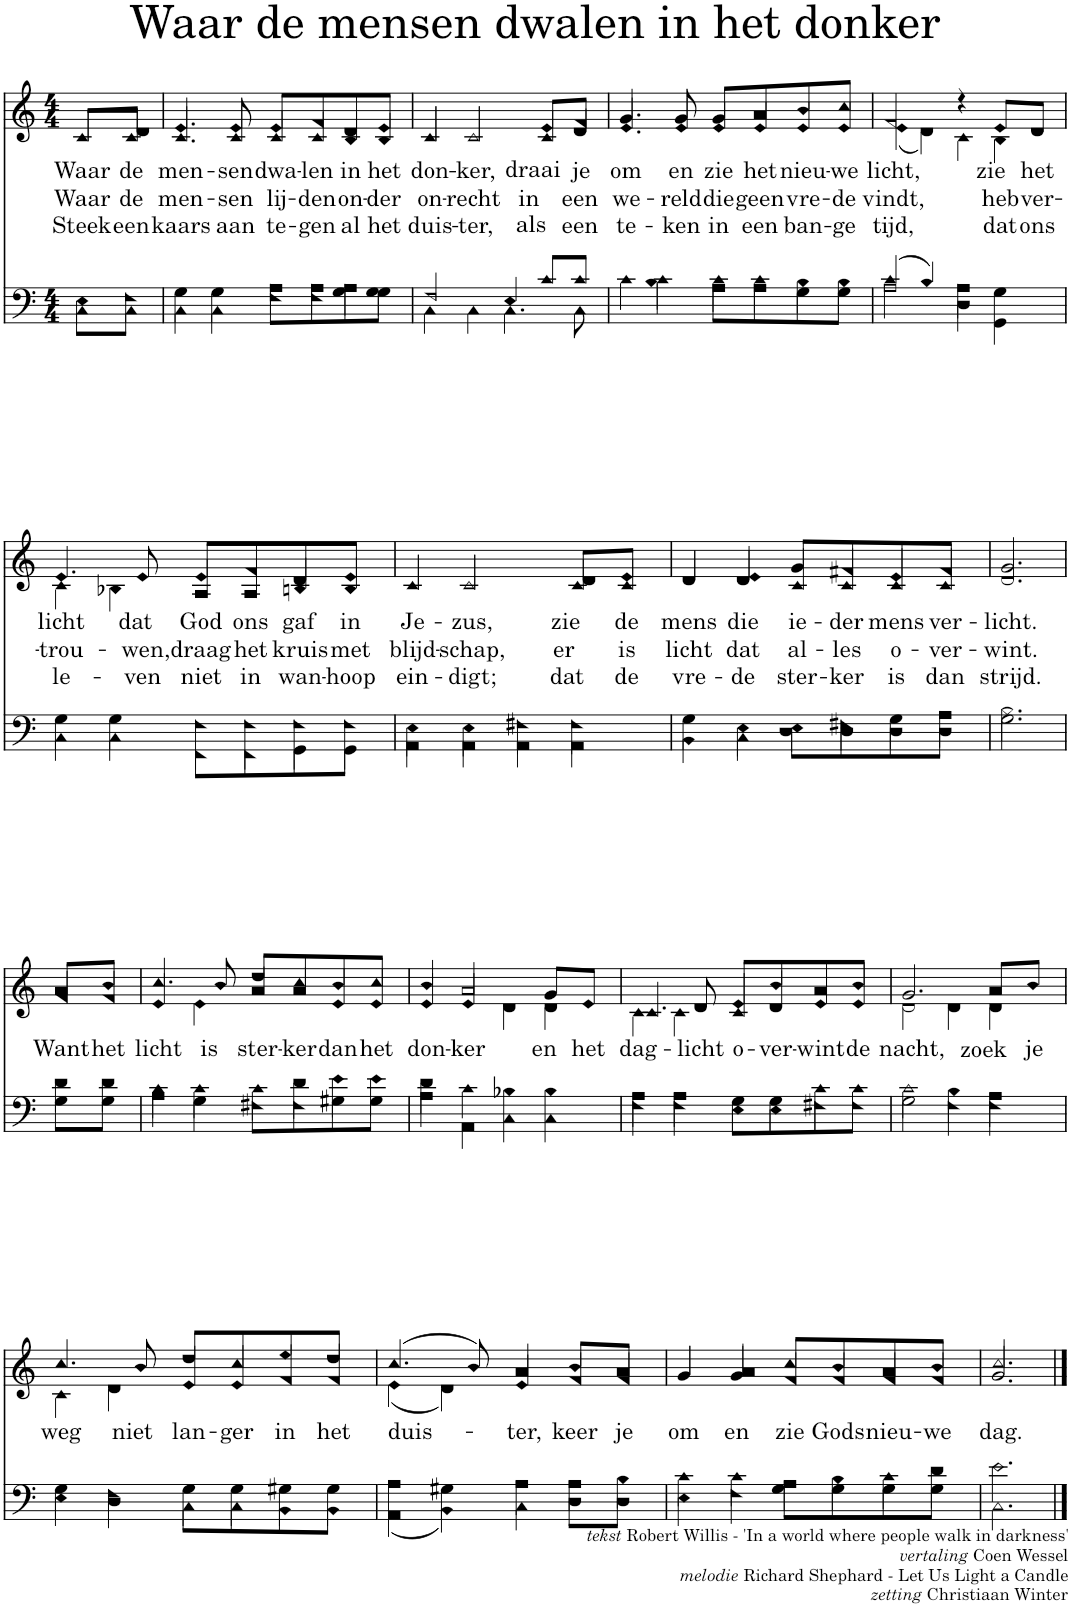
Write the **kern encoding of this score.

**kern	**kern	**text	**text	**text
*part2	*part1	*part1	*part1	*part1
*staff2	*staff1	*staff1	*staff1	*staff1
*I"Men	*I"Women	*	*	*
*clefF4	*clefG2	*	*	*
*k[]	*k[]	*	*	*
*M4/4	*M4/4	*	*	*
=1	=1	=1	=1	=1
*^	*	*	*	*
!	!	!	!LO:LY:b	!LO:LY:b	!LO:LY:b
*	*	*^	*	*	*
8E\L	8C\L	8c/L	8c/L	Waar	Waar	Steek
!	!	!	!	!LO:LY:b	!LO:LY:b	!LO:LY:b
8F\J	8C\J	8d/J	8c/J	de	de	een
=2	=2	=2	=2	=2	=2	=2
!	!	!	!	!LO:LY:b	!LO:LY:b	!LO:LY:b
4G\	4C\	4.e/	4.c/	men-	men-	kaars
4G\	4C\	.	.	.	.	.
!	!	!	!	!LO:LY:b	!LO:LY:b	!LO:LY:b
.	.	8e/	8c/	-sen	-sen	aan
!	!	!	!	!LO:LY:b	!LO:LY:b	!LO:LY:b
8A\L	8F\L	8e/L	8c/L	dwa-	lij-	te-
!	!	!	!	!LO:LY:b	!LO:LY:b	!LO:LY:b
8A\	8F\	8f/	8c/	-len	-den	-gen
!	!	!	!	!LO:LY:b	!LO:LY:b	!LO:LY:b
8A\	8G\	8d/	8B/	in	on-	al
!	!	!	!	!LO:LY:b	!LO:LY:b	!LO:LY:b
8G\J	8G\J	8e/J	8B/J	het	-der	het
=3	=3	=3	=3	=3	=3	=3
!	!	!	!	!LO:LY:b	!LO:LY:b	!LO:LY:b
2F/	4C\	4c/	4c/	don-	on-	duis-
!	!	!	!	!LO:LY:b	!LO:LY:b	!LO:LY:b
.	4C\	2c/	2c/	-ker,	-recht	-ter,
4E/	4.C\	.	.	.	.	.
!	!	!	!	!LO:LY:b	!LO:LY:b	!LO:LY:b
8c/L	.	8e/L	8c/L	draai	in	als
!	!	!	!	!LO:LY:b	!LO:LY:b	!LO:LY:b
8c/J	8C\	8f/J	8d/J	je	een	een
=4	=4	=4	=4	=4	=4	=4
!	!	!	!	!LO:LY:b	!LO:LY:b	!LO:LY:b
4c\	4c\	4.g/	4.e/	om	we-	te-
4c\	4B\	.	.	.	.	.
!	!	!	!	!LO:LY:b	!LO:LY:b	!LO:LY:b
.	.	8g/	8e/	en	reld	-ken
!	!	!	!	!LO:LY:b	!LO:LY:b	!LO:LY:b
8c\L	8A\L	8g/L	8e/L	zie	die	in
!	!	!	!	!LO:LY:b	!LO:LY:b	!LO:LY:b
8c\	8A\	8a/	8e/	het	geen	een
!	!	!	!	!LO:LY:b	!LO:LY:b	!LO:LY:b
8B\	8G\	8b/	8e/	nieu-	vre-	ban-
!	!	!	!	!LO:LY:b	!LO:LY:b	!LO:LY:b
8B\J	8G\J	8cc/J	8e/J	-we	-de	-ge
=5	=5	=5	=5	=5	=5	=5
!	!	!	!	!LO:LY:b	!LO:LY:b	!LO:LY:b
(4c/	2A\	2f/	(4e\	licht,	vindt,	tijd,
4B/)	.	.	4d\)	.	.	.
4A\	4D\	4r	4c\	.	.	.
!	!	!	!	!LO:LY:b	!LO:LY:b	!LO:LY:b
4G\	4GG\	8e/L	4B\	zie	heb	dat
!	!	!	!	!LO:LY:b	!LO:LY:b	!LO:LY:b
.	.	8d/J	.	het	ver-	ons
!!LO:LB:g=z	!!
=6	=6	=6	=6	=6	=6	=6
!	!	!	!	!LO:LY:b	!LO:LY:b	!LO:LY:b
4G\	4C\	4.e/	4c\	licht	-trou-	le-
4G\	4C\	.	4B-X\	.	.	.
!	!	!	!	!LO:LY:b	!LO:LY:b	!LO:LY:b
.	.	8e/	.	dat	-wen,	-ven
!	!	!	!	!LO:LY:b	!LO:LY:b	!LO:LY:b
8F\L	8FF\L	8e/L	8A/L	God	draag	niet
!	!	!	!	!LO:LY:b	!LO:LY:b	!LO:LY:b
8F\	8FF\	8f/	8A/	ons	het	in
!	!	!	!	!LO:LY:b	!LO:LY:b	!LO:LY:b
8F\	8GG\	8d/	8Bn/	gaf	kruis	wan-
!	!	!	!	!LO:LY:b	!LO:LY:b	!LO:LY:b
8F\J	8GG\J	8e/J	8B/J	in	met	-hoop
=7	=7	=7	=7	=7	=7	=7
!	!	!	!	!LO:LY:b	!LO:LY:b	!LO:LY:b
4E\	4AA\	4c/	4c/	Je-	blijd-	ein-
!	!	!	!	!LO:LY:b	!LO:LY:b	!LO:LY:b
4E\	4AA\	2c/	2c/	-zus,	-schap,	-digt;
4F#X\	4AA\	.	.	.	.	.
!	!	!	!	!LO:LY:b	!LO:LY:b	!LO:LY:b
4F#\	4AA\	8d/L	8c/L	zie	er	dat
!	!	!	!	!LO:LY:b	!LO:LY:b	!LO:LY:b
.	.	8e/J	8c/J	de	is	de
=8	=8	=8	=8	=8	=8	=8
!	!	!	!	!LO:LY:b	!LO:LY:b	!LO:LY:b
4G\	4BB\	4d/	4d/	mens	licht	vre-
!	!	!	!	!LO:LY:b	!LO:LY:b	!LO:LY:b
4E\	4C\	4e/	4d/	die	dat	-de
!	!	!	!	!LO:LY:b	!LO:LY:b	!LO:LY:b
8E\L	8D\L	8g/L	8c/L	ie-	al-	ster-
!	!	!	!	!LO:LY:b	!LO:LY:b	!LO:LY:b
8F#X\	8D\	8f#X/	8c/	-der	-les	-ker
!	!	!	!	!LO:LY:b	!LO:LY:b	!LO:LY:b
8G\	8D\	8e/	8c/	mens	o-	is
!	!	!	!	!LO:LY:b	!LO:LY:b	!LO:LY:b
8A\J	8D\J	8f#/J	8c/J	ver-	-ver-	dan
=9	=9	=9	=9	=9	=9	=9
!	!	!	!	!LO:LY:b	!LO:LY:b	!LO:LY:b
2.B\	2.G\	2.g/	2.d/	-licht.	-wint.	strijd.
!!LO:LB:g=z	!!
=10	=10	=10	=10	=10	=10	=10
!	!	!	!	!LO:LY:b	!	!
8d\L	8G\L	8a/L	8f/L	Want	.	.
!	!	!	!	!LO:LY:b	!	!
8d\J	8G\J	8b/J	8f/J	het	.	.
=11	=11	=11	=11	=11	=11	=11
!	!	!	!	!LO:LY:b	!	!
4c\	4A\	4.cc/	4e/	licht	.	.
4c\	4G\	.	4e\	.	.	.
!	!	!	!	!LO:LY:b	!	!
.	.	8b/	.	is	.	.
!	!	!	!	!LO:LY:b	!	!
8c\L	8F#X\L	8dd/L	8a/L	ster-	.	.
!	!	!	!	!LO:LY:b	!	!
8d\	8F#\	8cc/	8a/	-ker	.	.
!	!	!	!	!LO:LY:b	!	!
8e\	8G#X\	8b/	8e/	dan	.	.
!	!	!	!	!LO:LY:b	!	!
8e\J	8G#\J	8cc/J	8e/J	het	.	.
=12	=12	=12	=12	=12	=12	=12
!	!	!	!	!LO:LY:b	!	!
4d\	4A\	4b/	4e/	don-	.	.
!	!	!	!	!LO:LY:b	!	!
4c\	4AA\	2a/	4e/	-ker	.	.
4B-X\	4C\	.	4d\	.	.	.
!	!	!	!	!LO:LY:b	!	!
4B-\	4C\	8g/L	4d\	en	.	.
!	!	!	!	!LO:LY:b	!	!
.	.	8e/J	.	het	.	.
=13	=13	=13	=13	=13	=13	=13
!	!	!	!	!LO:LY:b	!	!
4A\	4F\	4.c/	4c\	dag-	.	.
4A\	4F\	.	4c\	.	.	.
!	!	!	!	!LO:LY:b	!	!
.	.	8d/	.	-licht	.	.
!	!	!	!	!LO:LY:b	!	!
8G\L	8E\L	8e/L	8c/L	o-	.	.
!	!	!	!	!LO:LY:b	!	!
8G\	8E\	8b/	8d/	-ver-	.	.
!	!	!	!	!LO:LY:b	!	!
8c\	8F#X\	8a/	8e/	-wint	.	.
!	!	!	!	!LO:LY:b	!	!
8c\J	8F#\J	8b/J	8e/J	de	.	.
=14	=14	=14	=14	=14	=14	=14
!	!	!	!	!LO:LY:b	!	!
2c\	2G\	2.g/	2d\	nacht,	.	.
4B\	4F\	.	4d\	.	.	.
!	!	!	!	!LO:LY:b	!	!
4A\	4F\	8a/L	4d\	zoek	.	.
!	!	!	!	!LO:LY:b	!	!
.	.	8b/J	.	je	.	.
!!LO:LB:g=z	!!
=15	=15	=15	=15	=15	=15	=15
!	!	!	!	!LO:LY:b	!	!
4G\	4E\	4.cc/	4c\	weg	.	.
4F\	4D\	.	4d\	.	.	.
!	!	!	!	!LO:LY:b	!	!
.	.	8b/	.	niet	.	.
!	!	!	!	!LO:LY:b	!	!
8G\L	8C\L	8dd/L	8e/L	lan-	.	.
!	!	!	!	!LO:LY:b	!	!
8G\	8C\	8cc/	8e/	-ger	.	.
!	!	!	!	!LO:LY:b	!	!
8G#X\	8BB\	8ee/	8f/	in	.	.
!	!	!	!	!LO:LY:b	!	!
8G#\J	8BB\J	8dd/J	8f/J	het	.	.
=16	=16	=16	=16	=16	=16	=16
!	!	!	!	!LO:LY:b	!	!
(4A\	(4AA\	(4.cc/	(4e\	duis-	.	.
4G#X\)	4BB\)	.	4d\)	.	.	.
.	.	8b/)	.	.	.	.
!	!	!	!	!LO:LY:b	!	!
4A\	4C\	4a/	4e/	-ter,	.	.
!	!	!	!	!LO:LY:b	!	!
8A\L	8D\L	8b/L	8f/L	keer	.	.
!	!	!	!	!LO:LY:b	!	!
8B\J	8D\J	8a/J	8f/J	je	.	.
=17	=17	=17	=17	=17	=17	=17
!	!	!	!	!LO:LY:b	!	!
4c\	4E\	4g/	4g/	om	.	.
!	!	!	!	!LO:LY:b	!	!
4c\	4F\	4a/	4g/	en	.	.
!	!	!	!	!LO:LY:b	!	!
8A\L	8G\L	8cc/L	8f/L	zie	.	.
!	!	!	!	!LO:LY:b	!	!
8B\	8G\	8b/	8f/	Gods	.	.
!	!	!	!	!LO:LY:b	!	!
8c\	8G\	8a/	8f/	nieu-	.	.
!	!	!	!	!LO:LY:b	!	!
8d\J	8G\J	8b/J	8f/J	-we	.	.
=18	=18	=18	=18	=18	=18	=18
!	!	!	!	!LO:LY:b	!	!
2.e\	2.C\	2.cc/	2.g/	dag.	.	.
*v	*v	*	*	*	*	*
*	*v	*v	*	*	*
==	==	==	==	==
*-	*-	*-	*-	*-
